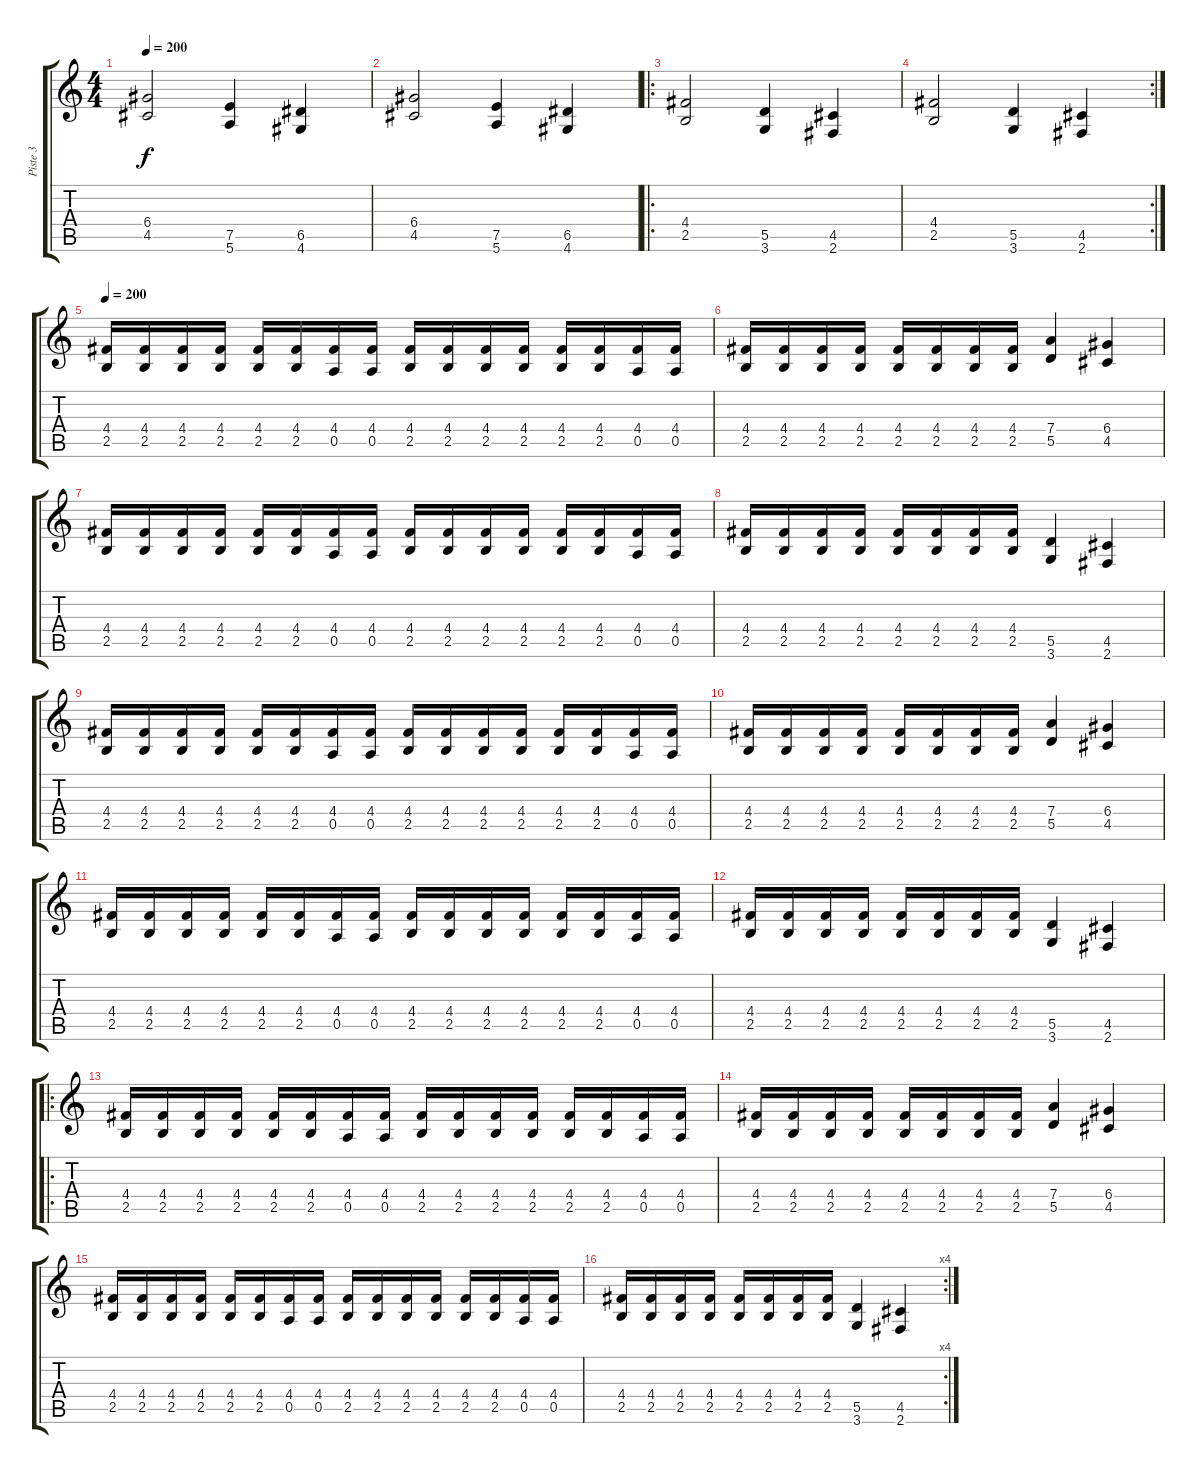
\track ("Piste 3" "Piste 3") {instrument distortionguitar}
\staff {score tabs}
\tuning (E4 B3 G3 D3 A2 E2) {hide}
\ts (4 4)
\tempo 200
\clef g2
\ks c
(6.4 4.5).2{dy f} (7.5 5.6).4 (6.5 4.6).4 |
(6.4 4.5).2 (7.5 5.6).4 (6.5 4.6).4 |
\ro
(4.4 2.5).2 (5.5 3.6).4 (4.5 2.6).4 |
\rc 2
(4.4 2.5).2 (5.5 3.6).4 (4.5 2.6).4 |
\tempo 200
(4.4 2.5).16 (4.4 2.5).16 (4.4 2.5).16 (4.4 2.5).16 (4.4 2.5).16 (4.4 2.5).16 (4.4 0.5).16 (4.4 0.5).16 (4.4 2.5).16 (4.4 2.5).16 (4.4 2.5).16 (4.4 2.5).16 (4.4 2.5).16 (4.4 2.5).16 (4.4 0.5).16 (4.4 0.5).16 |
(4.4 2.5).16 (4.4 2.5).16 (4.4 2.5).16 (4.4 2.5).16 (4.4 2.5).16 (4.4 2.5).16 (4.4 2.5).16 (4.4 2.5).16 (7.4 5.5).4 (6.4 4.5).4 |
(4.4 2.5).16 (4.4 2.5).16 (4.4 2.5).16 (4.4 2.5).16 (4.4 2.5).16 (4.4 2.5).16 (4.4 0.5).16 (4.4 0.5).16 (4.4 2.5).16 (4.4 2.5).16 (4.4 2.5).16 (4.4 2.5).16 (4.4 2.5).16 (4.4 2.5).16 (4.4 0.5).16 (4.4 0.5).16 |
(4.4 2.5).16 (4.4 2.5).16 (4.4 2.5).16 (4.4 2.5).16 (4.4 2.5).16 (4.4 2.5).16 (4.4 2.5).16 (4.4 2.5).16 (5.5 3.6).4 (4.5 2.6).4 |
(4.4 2.5).16 (4.4 2.5).16 (4.4 2.5).16 (4.4 2.5).16 (4.4 2.5).16 (4.4 2.5).16 (4.4 0.5).16 (4.4 0.5).16 (4.4 2.5).16 (4.4 2.5).16 (4.4 2.5).16 (4.4 2.5).16 (4.4 2.5).16 (4.4 2.5).16 (4.4 0.5).16 (4.4 0.5).16 |
(4.4 2.5).16 (4.4 2.5).16 (4.4 2.5).16 (4.4 2.5).16 (4.4 2.5).16 (4.4 2.5).16 (4.4 2.5).16 (4.4 2.5).16 (7.4 5.5).4 (6.4 4.5).4 |
(4.4 2.5).16 (4.4 2.5).16 (4.4 2.5).16 (4.4 2.5).16 (4.4 2.5).16 (4.4 2.5).16 (4.4 0.5).16 (4.4 0.5).16 (4.4 2.5).16 (4.4 2.5).16 (4.4 2.5).16 (4.4 2.5).16 (4.4 2.5).16 (4.4 2.5).16 (4.4 0.5).16 (4.4 0.5).16 |
(4.4 2.5).16 (4.4 2.5).16 (4.4 2.5).16 (4.4 2.5).16 (4.4 2.5).16 (4.4 2.5).16 (4.4 2.5).16 (4.4 2.5).16 (5.5 3.6).4 (4.5 2.6).4 |
\ro
(4.4 2.5).16 (4.4 2.5).16 (4.4 2.5).16 (4.4 2.5).16 (4.4 2.5).16 (4.4 2.5).16 (4.4 0.5).16 (4.4 0.5).16 (4.4 2.5).16 (4.4 2.5).16 (4.4 2.5).16 (4.4 2.5).16 (4.4 2.5).16 (4.4 2.5).16 (4.4 0.5).16 (4.4 0.5).16 |
(4.4 2.5).16 (4.4 2.5).16 (4.4 2.5).16 (4.4 2.5).16 (4.4 2.5).16 (4.4 2.5).16 (4.4 2.5).16 (4.4 2.5).16 (7.4 5.5).4 (6.4 4.5).4 |
(4.4 2.5).16 (4.4 2.5).16 (4.4 2.5).16 (4.4 2.5).16 (4.4 2.5).16 (4.4 2.5).16 (4.4 0.5).16 (4.4 0.5).16 (4.4 2.5).16 (4.4 2.5).16 (4.4 2.5).16 (4.4 2.5).16 (4.4 2.5).16 (4.4 2.5).16 (4.4 0.5).16 (4.4 0.5).16 |
\rc 4
(4.4 2.5).16 (4.4 2.5).16 (4.4 2.5).16 (4.4 2.5).16 (4.4 2.5).16 (4.4 2.5).16 (4.4 2.5).16 (4.4 2.5).16 (5.5 3.6).4 (4.5 2.6).4
